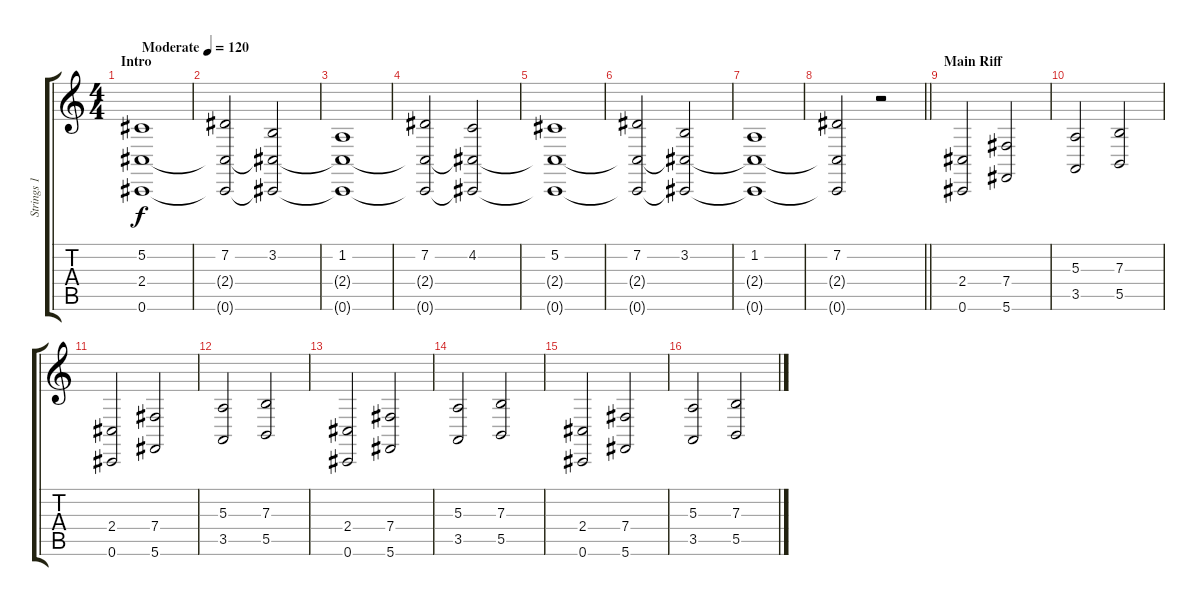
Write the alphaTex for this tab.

\track ("Strings 1" "Strings 1") {instrument pad2warm}
\staff {score tabs}
\tuning (Db4 Ab3 E3 B2 Gb2 Db2) {hide}
\ts (4 4)
\section ("" "Intro")
\tempo (120 "Moderate")
\tempo 110
\tempo (120 "Moderate")
\clef g2
\ks c
(5.2 2.4 0.6).1{dy f volume 8 instrument pad2warm} |
(7.2 2.4{t} 0.6{t}).2 (3.2 2.4{t} 0.6{t}).2 |
(1.2 2.4{t} 0.6{t}).1 |
(7.2 2.4{t} 0.6{t}).2 (4.2 2.4{t} 0.6{t}).2 |
(5.2 2.4{t} 0.6{t}).1 |
(7.2 2.4{t} 0.6{t}).2 (3.2 2.4{t} 0.6{t}).2 |
(1.2 2.4{t} 0.6{t}).1 |
\barLineRight lightlight
(7.2 2.4{t} 0.6{t}).2 r.2 |
\section ("" "Main Riff")
(2.4 0.6).2{volume 5 instrument stringensemble1} (7.4 5.6).2 |
(5.3 3.5).2 (7.3 5.5).2 |
(2.4 0.6).2 (7.4 5.6).2 |
(5.3 3.5).2 (7.3 5.5).2 |
(2.4 0.6).2 (7.4 5.6).2 |
(5.3 3.5).2 (7.3 5.5).2 |
(2.4 0.6).2 (7.4 5.6).2 |
(5.3 3.5).2 (7.3 5.5).2
